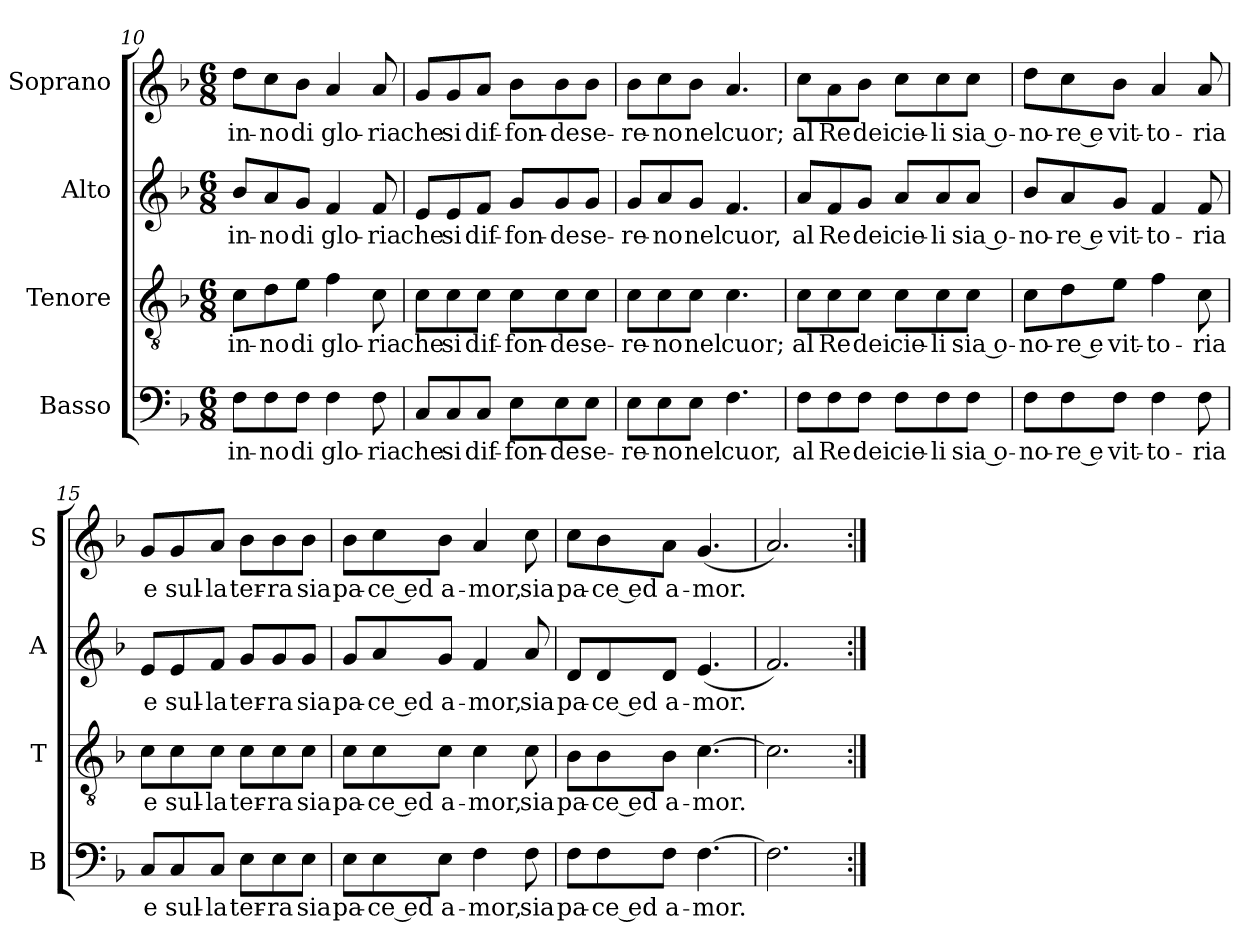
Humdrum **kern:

**kern	**text	**kern	**text	**kern	**text	**kern	**text
*part4	*part4	*part3	*part3	*part2	*part2	*part1	*part1
*staff4	*staff4	*staff3	*staff3	*staff2	*staff2	*staff1	*staff1
*I"Basso	*	*I"Tenore	*	*I"Alto	*	*I"Soprano	*
*I'B	*	*I'T	*	*I'A	*	*I'S	*
!!LO:PB:g=z
*clefF4	*	*clefGv2	*	*clefG2	*	*clefG2	*
*k[b-]	*	*k[b-]	*	*k[b-]	*	*k[b-]	*
*F:	*	*F:	*	*F:	*	*F:	*
*M6/8	*	*M6/8	*	*M6/8	*	*M6/8	*
=10	=10	=10	=10	=10	=10	=10	=10
!	!LO:LY:b:cj	!	!LO:LY:b:cj	!	!LO:LY:b:cj	!	!LO:LY:b:cj
8F\L	in-	8c\L	in-	8b-/L	in-	8dd\L	in-
!	!LO:LY:b:cj	!	!LO:LY:b:cj	!	!LO:LY:b:cj	!	!LO:LY:b:cj
8F\	-no	8d\	-no	8a/	-no	8cc\	-no
!	!LO:LY:b:cj	!	!LO:LY:b:cj	!	!LO:LY:b:cj	!	!LO:LY:b:cj
8F\J	di	8e\J	di	8g/J	di	8b-\J	di
!	!LO:LY:b:cj	!	!LO:LY:b:cj	!	!LO:LY:b:cj	!	!LO:LY:b:cj
4F\	glo-	4f\	glo-	4f/	glo-	4a/	glo-
!	!LO:LY:b:cj	!	!LO:LY:b:cj	!	!LO:LY:b:cj	!	!LO:LY:b:cj
8F\	-ria	8c\	-ria	8f/	-ria	8a/	-ria
=11	=11	=11	=11	=11	=11	=11	=11
!	!LO:LY:b:cj	!	!LO:LY:b:cj	!	!LO:LY:b:cj	!	!LO:LY:b:cj
8C/L	che	8c\L	che	8e/L	che	8g/L	che
!	!LO:LY:b:cj	!	!LO:LY:b:cj	!	!LO:LY:b:cj	!	!LO:LY:b:cj
8C/	si	8c\	si	8e/	si	8g/	si
!	!LO:LY:b:cj	!	!LO:LY:b:cj	!	!LO:LY:b:cj	!	!LO:LY:b:cj
8C/J	dif-	8c\J	dif-	8f/J	dif-	8a/J	dif-
!	!LO:LY:b:cj	!	!LO:LY:b:cj	!	!LO:LY:b:cj	!	!LO:LY:b:cj
8E\L	-fon-	8c\L	-fon-	8g/L	-fon-	8b-\L	-fon-
!	!LO:LY:b:cj	!	!LO:LY:b:cj	!	!LO:LY:b:cj	!	!LO:LY:b:cj
8E\	-de	8c\	-de	8g/	-de	8b-\	-de
!	!LO:LY:b:cj	!	!LO:LY:b:cj	!	!LO:LY:b:cj	!	!LO:LY:b:cj
8E\J	se-	8c\J	se-	8g/J	se-	8b-\J	se-
=12	=12	=12	=12	=12	=12	=12	=12
!	!LO:LY:b:cj	!	!LO:LY:b:cj	!	!LO:LY:b:cj	!	!LO:LY:b:cj
8E\L	-re-	8c\L	-re-	8g/L	-re-	8b-\L	-re-
!	!LO:LY:b:cj	!	!LO:LY:b:cj	!	!LO:LY:b:cj	!	!LO:LY:b:cj
8E\	-no	8c\	-no	8a/	-no	8cc\	-no
!	!LO:LY:b:cj	!	!LO:LY:b:cj	!	!LO:LY:b:cj	!	!LO:LY:b:cj
8E\J	nel	8c\J	nel	8g/J	nel	8b-\J	nel
!	!LO:LY:b:cj	!	!LO:LY:b:cj	!	!LO:LY:b:cj	!	!LO:LY:b:cj
4.F\	cuor,	4.c\	cuor;	4.f/	cuor,	4.a/	cuor;
!!LO:LB:g=z
=13	=13	=13	=13	=13	=13	=13	=13
!	!LO:LY:b:cj	!	!LO:LY:b:cj	!	!LO:LY:b:cj	!	!LO:LY:b:cj
8F\L	al	8c\L	al	8a/L	al	8cc\L	al
!	!LO:LY:b:cj	!	!LO:LY:b:cj	!	!LO:LY:b:cj	!	!LO:LY:b:cj
8F\	Re	8c\	Re	8f/	Re	8a\	Re
!	!LO:LY:b:cj	!	!LO:LY:b:cj	!	!LO:LY:b:cj	!	!LO:LY:b:cj
8F\J	dei	8c\J	dei	8g/J	dei	8b-\J	dei
!	!LO:LY:b:cj	!	!LO:LY:b:cj	!	!LO:LY:b:cj	!	!LO:LY:b:cj
8F\L	cie-	8c\L	cie-	8a/L	cie-	8cc\L	cie-
!	!LO:LY:b:cj	!	!LO:LY:b:cj	!	!LO:LY:b:cj	!	!LO:LY:b:cj
8F\	-li	8c\	-li	8a/	-li	8cc\	-li
!	!LO:LY:b:rj	!	!LO:LY:b:rj	!	!LO:LY:b:rj	!	!LO:LY:b:rj
8F\J	sia o-	8c\J	sia o-	8a/J	sia o-	8cc\J	sia o-
=14	=14	=14	=14	=14	=14	=14	=14
!	!LO:LY:b:cj	!	!LO:LY:b:cj	!	!LO:LY:b:cj	!	!LO:LY:b:cj
8F\L	-no-	8c\L	-no-	8b-/L	-no-	8dd\L	-no-
!	!LO:LY:b:rj	!	!LO:LY:b:rj	!	!LO:LY:b:rj	!	!LO:LY:b:rj
8F\	-re e	8d\	-re e	8a/	-re e	8cc\	-re e
!	!LO:LY:b:cj	!	!LO:LY:b:cj	!	!LO:LY:b:cj	!	!LO:LY:b:cj
8F\J	vit-	8e\J	vit-	8g/J	vit-	8b-\J	vit-
!	!LO:LY:b:cj	!	!LO:LY:b:cj	!	!LO:LY:b:cj	!	!LO:LY:b:cj
4F\	-to-	4f\	-to-	4f/	-to-	4a/	-to-
!	!LO:LY:b:cj	!	!LO:LY:b:cj	!	!LO:LY:b:cj	!	!LO:LY:b:cj
8F\	-ria	8c\	-ria	8f/	-ria	8a/	-ria
=15	=15	=15	=15	=15	=15	=15	=15
!	!LO:LY:b:cj	!	!LO:LY:b:cj	!	!LO:LY:b:cj	!	!LO:LY:b:cj
8C/L	e	8c\L	e	8e/L	e	8g/L	e
!	!LO:LY:b:cj	!	!LO:LY:b:cj	!	!LO:LY:b:cj	!	!LO:LY:b:cj
8C/	sul-	8c\	sul-	8e/	sul-	8g/	sul-
!	!LO:LY:b:cj	!	!LO:LY:b:cj	!	!LO:LY:b:cj	!	!LO:LY:b:cj
8C/J	-la	8c\J	-la	8f/J	-la	8a/J	-la
!	!LO:LY:b:cj	!	!LO:LY:b:cj	!	!LO:LY:b:cj	!	!LO:LY:b:cj
8E\L	ter-	8c\L	ter-	8g/L	ter-	8b-\L	ter-
!	!LO:LY:b:cj	!	!LO:LY:b:cj	!	!LO:LY:b:cj	!	!LO:LY:b:cj
8E\	-ra	8c\	-ra	8g/	-ra	8b-\	-ra
!	!LO:LY:b:cj	!	!LO:LY:b:cj	!	!LO:LY:b:cj	!	!LO:LY:b:cj
8E\J	sia	8c\J	sia	8g/J	sia	8b-\J	sia
!!LO:LB:g=z
=16	=16	=16	=16	=16	=16	=16	=16
!	!LO:LY:b:cj	!	!LO:LY:b:cj	!	!LO:LY:b:cj	!	!LO:LY:b:cj
8E\L	pa-	8c\L	pa-	8g/L	pa-	8b-\L	pa-
!	!LO:LY:b:rj	!	!LO:LY:b:rj	!	!LO:LY:b:rj	!	!LO:LY:b:rj
8E\	-ce ed	8c\	-ce ed	8a/	-ce ed	8cc\	-ce ed
!	!LO:LY:b:cj	!	!LO:LY:b:cj	!	!LO:LY:b:cj	!	!LO:LY:b:cj
8E\J	a-	8c\J	a-	8g/J	a-	8b-\J	a-
!	!LO:LY:b:cj	!	!LO:LY:b:cj	!	!LO:LY:b:cj	!	!LO:LY:b:cj
4F\	-mor,	4c\	-mor,	4f/	-mor,	4a/	-mor,
!	!LO:LY:b:cj	!	!LO:LY:b:cj	!	!LO:LY:b:cj	!	!LO:LY:b:cj
8F\	sia	8c\	sia	8a/	sia	8cc\	sia
=17	=17	=17	=17	=17	=17	=17	=17
!	!LO:LY:b:cj	!	!LO:LY:b:cj	!	!LO:LY:b:cj	!	!LO:LY:b:cj
8F\L	pa-	8B-\L	pa-	8d/L	pa-	8cc\L	pa-
!	!LO:LY:b:rj	!	!LO:LY:b:rj	!	!LO:LY:b:rj	!	!LO:LY:b:rj
8F\	-ce ed	8B-\	-ce ed	8d/	-ce ed	8b-\	-ce ed
!	!LO:LY:b:cj	!	!LO:LY:b:cj	!	!LO:LY:b:cj	!	!LO:LY:b:cj
8F\J	a-	8B-\J	a-	8d/J	a-	8a\J	a-
!	!LO:LY:b	!	!LO:LY:b	!	!LO:LY:b	!	!LO:LY:b
[>4.F\	-mor.	[>4.c\	-mor.	(<4.e/	-mor.	(<4.g/	-mor.
=18	=18	=18	=18	=18	=18	=18	=18
2.F\]	.	2.c\]	.	2.f/)	.	2.a/)	.
=:|!	=:|!	=:|!	=:|!	=:|!	=:|!	=:|!	=:|!
*-	*-	*-	*-	*-	*-	*-	*-
